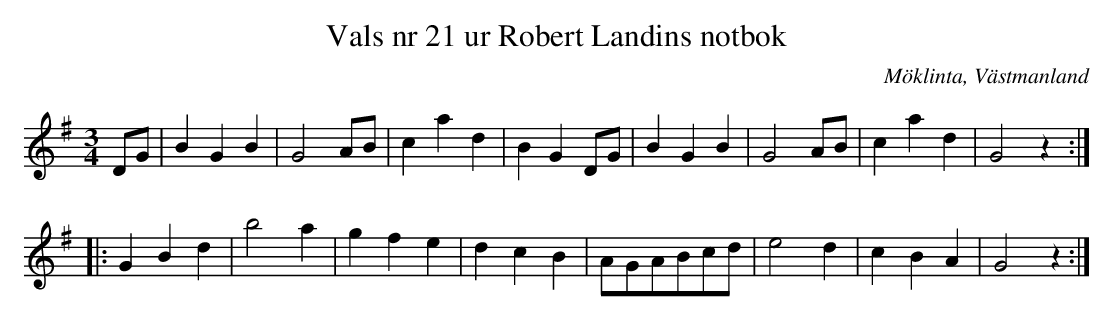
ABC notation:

X:1
O:Möklinta, Västmanland
M:3/4
L:1/8
T:Vals nr 21 ur Robert Landins notbok
K:G
DG | B2 G2 B2 | G4 AB | c2 a2 d2 | B2 G2 DG | B2 G2 B2 | G4 AB | c2 a2 d2 | G4 z2 ::
G2 B2 d2 | b4 a2 | g2 f2 e2 | d2 c2 B2 | AGABcd | e4 d2 | c2 B2 A2 | G4 z2 :|
